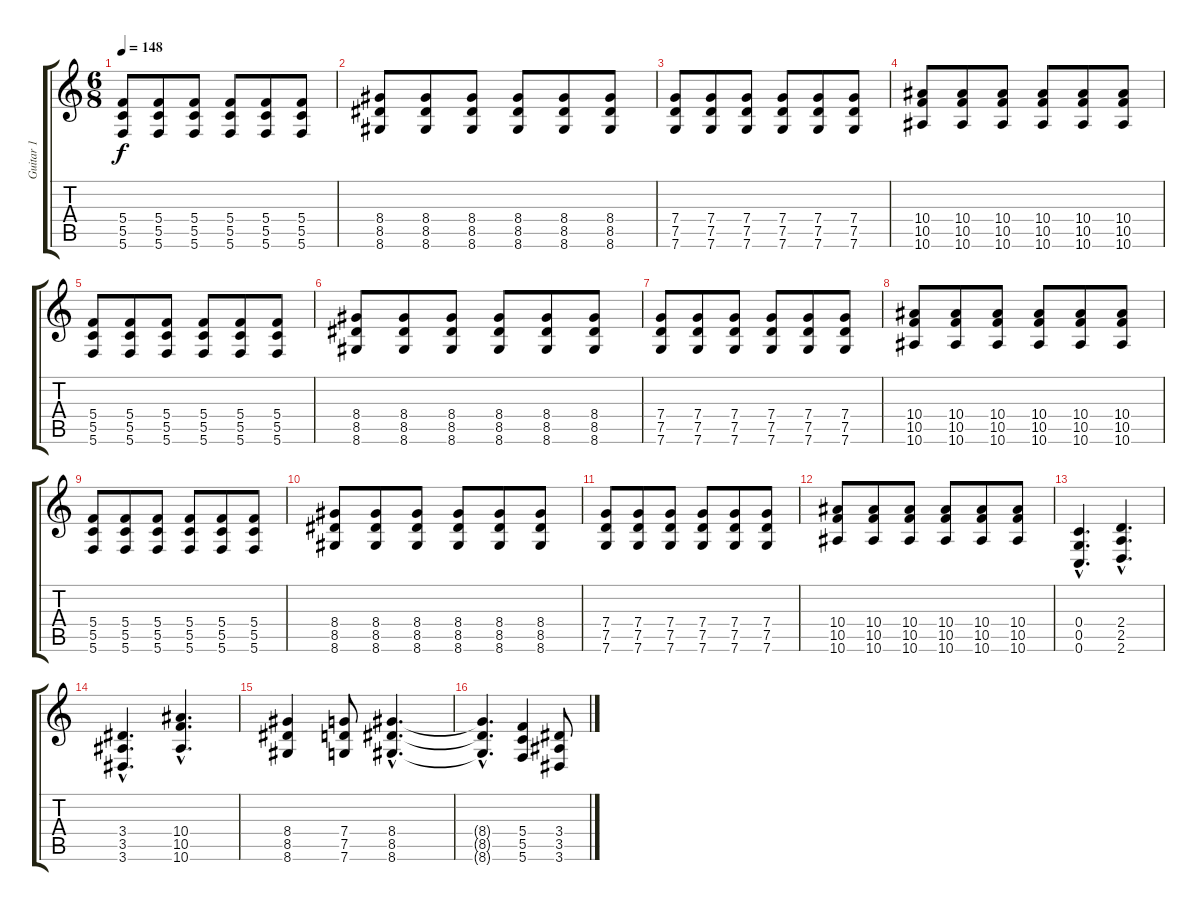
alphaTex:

\track ("Guitar 1" "Guitar 1") {instrument distortionguitar}
\staff {score tabs}
\tuning (D4 A3 F3 C3 G2 C2) {hide}
\ts (6 8)
\tempo 148
\clef g2
\ks c
(5.4 5.5 5.6).8{dy f} (5.4 5.5 5.6).8 (5.4 5.5 5.6).8 (5.4 5.5 5.6).8 (5.4 5.5 5.6).8 (5.4 5.5 5.6).8 |
(8.4 8.5 8.6).8 (8.4 8.5 8.6).8 (8.4 8.5 8.6).8 (8.4 8.5 8.6).8 (8.4 8.5 8.6).8 (8.4 8.5 8.6).8 |
(7.4 7.5 7.6).8 (7.4 7.5 7.6).8 (7.4 7.5 7.6).8 (7.4 7.5 7.6).8 (7.4 7.5 7.6).8 (7.4 7.5 7.6).8 |
(10.4 10.5 10.6).8 (10.4 10.5 10.6).8 (10.4 10.5 10.6).8 (10.4 10.5 10.6).8 (10.4 10.5 10.6).8 (10.4 10.5 10.6).8 |
(5.4 5.5 5.6).8 (5.4 5.5 5.6).8 (5.4 5.5 5.6).8 (5.4 5.5 5.6).8 (5.4 5.5 5.6).8 (5.4 5.5 5.6).8 |
(8.4 8.5 8.6).8 (8.4 8.5 8.6).8 (8.4 8.5 8.6).8 (8.4 8.5 8.6).8 (8.4 8.5 8.6).8 (8.4 8.5 8.6).8 |
(7.4 7.5 7.6).8 (7.4 7.5 7.6).8 (7.4 7.5 7.6).8 (7.4 7.5 7.6).8 (7.4 7.5 7.6).8 (7.4 7.5 7.6).8 |
(10.4 10.5 10.6).8 (10.4 10.5 10.6).8 (10.4 10.5 10.6).8 (10.4 10.5 10.6).8 (10.4 10.5 10.6).8 (10.4 10.5 10.6).8 |
(5.4 5.5 5.6).8 (5.4 5.5 5.6).8 (5.4 5.5 5.6).8 (5.4 5.5 5.6).8 (5.4 5.5 5.6).8 (5.4 5.5 5.6).8 |
(8.4 8.5 8.6).8 (8.4 8.5 8.6).8 (8.4 8.5 8.6).8 (8.4 8.5 8.6).8 (8.4 8.5 8.6).8 (8.4 8.5 8.6).8 |
(7.4 7.5 7.6).8 (7.4 7.5 7.6).8 (7.4 7.5 7.6).8 (7.4 7.5 7.6).8 (7.4 7.5 7.6).8 (7.4 7.5 7.6).8 |
(10.4 10.5 10.6).8 (10.4 10.5 10.6).8 (10.4 10.5 10.6).8 (10.4 10.5 10.6).8 (10.4 10.5 10.6).8 (10.4 10.5 10.6).8 |
(0.4{hac} 0.5{hac} 0.6{hac}).4{d} (2.4{hac} 2.5{hac} 2.6{hac}).4{d} |
(3.4{hac} 3.5{hac} 3.6{hac}).4{d} (10.4{hac} 10.5{hac} 10.6{hac}).4{d} |
(8.4 8.5 8.6).4 (7.4 7.5 7.6).8 (8.4{hac} 8.5{hac} 8.6{hac}).4{d} |
(8.4{hac t} 8.5{hac t} 8.6{hac t}).4{d} (5.4 5.5 5.6).4 (3.4 3.5 3.6).8
